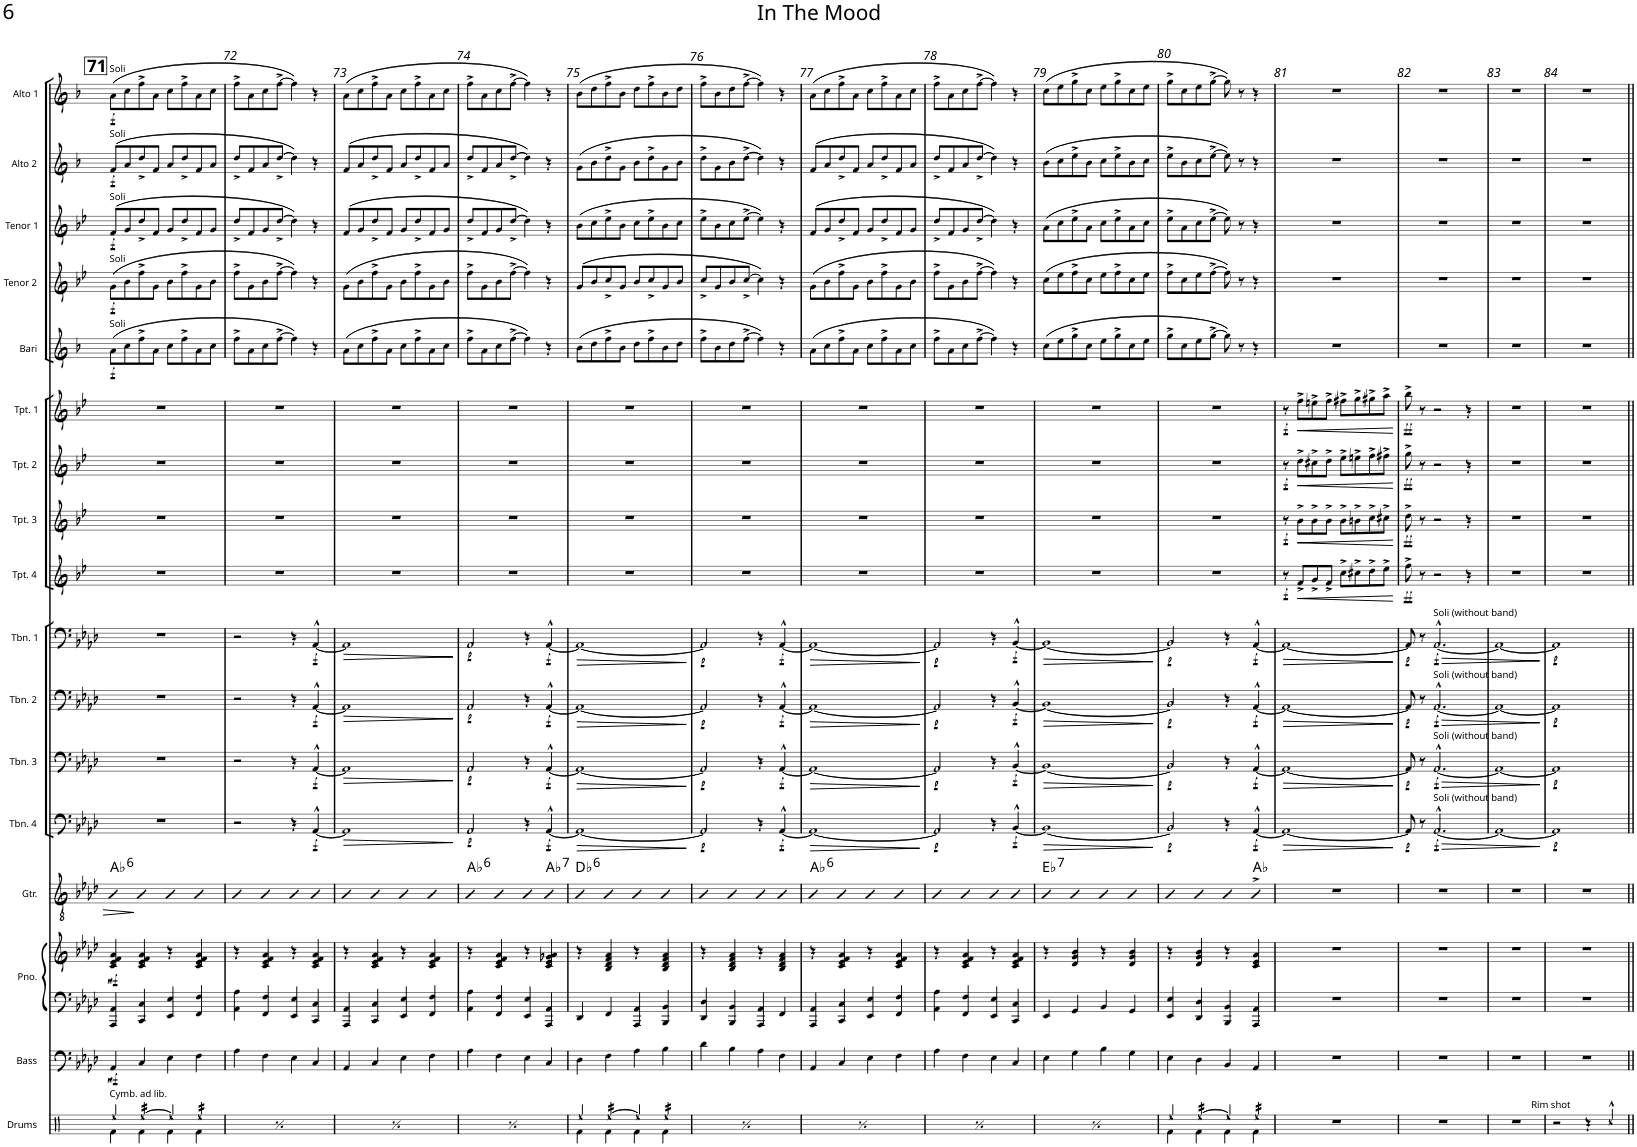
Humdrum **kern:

**kern	**kern	**dynam	**kern	**kern	**dynam	**kern	**harte	**kern	**dynam	**kern	**dynam	**kern	**dynam	**kern	**dynam	**kern	**dynam	**kern	**dynam	**kern	**dynam	**kern	**dynam	**kern	**dynam	**kern	**dynam	**kern	**dynam	**kern	**dynam	**kern	**dynam
*part17	*part16	*part16	*part15	*part15	*part15	*part14	*part14	*part13	*part13	*part12	*part12	*part11	*part11	*part10	*part10	*part9	*part9	*part8	*part8	*part7	*part7	*part6	*part6	*part5	*part5	*part4	*part4	*part3	*part3	*part2	*part2	*part1	*part1
*staff18	*staff17	*staff17	*staff16	*staff15	*staff15/16	*staff14	*	*staff13	*staff13	*staff12	*staff12	*staff11	*staff11	*staff10	*staff10	*staff9	*staff9	*staff8	*staff8	*staff7	*staff7	*staff6	*staff6	*staff5	*staff5	*staff4	*staff4	*staff3	*staff3	*staff2	*staff2	*staff1	*staff1
*I"Drums	*I"Bass	*	*I"Piano	*	*	*I"Guitar	*	*I"Trombone 4	*	*I"Trombone 3	*	*I"Trombone 2	*	*I"Trombone 1	*	*I"Trumpet 4	*	*I"Trumpet 3	*	*I"Trumpet 2	*	*I"Trumpet 1	*	*I"Bari Sax	*	*I"Tenor Sax 2	*	*I"Tenor Sax 1	*	*I"Alto Sax 2	*	*I"Alto Sax 1	*
*I'Drums	*I'Bass	*	*I'Pno.	*	*	*I'Gtr.	*	*I'Tbn. 4	*	*I'Tbn. 3	*	*I'Tbn. 2	*	*I'Tbn. 1	*	*I'Tpt. 4	*	*I'Tpt. 3	*	*I'Tpt. 2	*	*I'Tpt. 1	*	*I'Bari	*	*I'Tenor 2	*	*I'Tenor 1	*	*I'Alto 2	*	*I'Alto 1	*
!!LO:PB:g=z
*clefX	*clefF4	*	*clefF4	*clefG2	*	*clefGv2	*	*clefF4	*	*clefF4	*	*clefF4	*	*clefF4	*	*clefG2	*	*clefG2	*	*clefG2	*	*clefG2	*	*clefG2	*	*clefG2	*	*clefG2	*	*clefG2	*	*clefG2	*
*	*Trd7c12	*	*	*	*	*	*	*	*	*	*	*	*	*	*	*Trd1c2	*	*Trd1c2	*	*Trd1c2	*	*Trd1c2	*	*Trd12c21	*	*Trd8c14	*	*Trd8c14	*	*Trd5c9	*	*Trd5c9	*
*k[]	*k[b-e-a-d-]	*	*k[b-e-a-d-]	*k[b-e-a-d-]	*	*k[b-e-a-d-]	*	*k[b-e-a-d-]	*	*k[b-e-a-d-]	*	*k[b-e-a-d-]	*	*k[b-e-a-d-]	*	*k[b-e-]	*	*k[b-e-]	*	*k[b-e-]	*	*k[b-e-]	*	*k[b-]	*	*k[b-e-]	*	*k[b-e-]	*	*k[b-]	*	*k[b-]	*
*M2/2	*M2/2	*	*M2/2	*M2/2	*	*M2/2	*	*M2/2	*	*M2/2	*	*M2/2	*	*M2/2	*	*M2/2	*	*M2/2	*	*M2/2	*	*M2/2	*	*M2/2	*	*M2/2	*	*M2/2	*	*M2/2	*	*M2/2	*
*met(c|)	*met(c|)	*	*met(c|)	*met(c|)	*	*met(c|)	*	*met(c|)	*	*met(c|)	*	*met(c|)	*	*met(c|)	*	*met(c|)	*	*met(c|)	*	*met(c|)	*	*met(c|)	*	*met(c|)	*	*met(c|)	*	*met(c|)	*	*met(c|)	*	*met(c|)	*
!!LO:REH:place=s1:a:B:rj:fs=18:t=71
=71	=71	=71	=71	=71	=71	=71	=71	=71	=71	=71	=71	=71	=71	=71	=71	=71	=71	=71	=71	=71	=71	=71	=71	=71	=71	=71	=71	=71	=71	=71	=71	=71	=71
*^	*	*	*	*	*	*	*	*	*	*	*	*	*	*	*	*	*	*	*	*	*	*	*	*	*	*	*	*	*	*	*	*	*
!	!	!	!	!	!	!	!	!	!	!	!	!	!	!	!	!	!	!	!	!	!	!	!	!	!	!	!	!	!	!	!	!	!LO:TX:a:t=Soli	!
!	!	!	!	!	!	!	!	!	!	!	!	!	!	!	!	!	!	!	!	!	!	!	!	!	!	!	!	!	!	!	!LO:TX:a:t=Soli	!	!	!
!	!	!	!	!	!	!	!	!	!	!	!	!	!	!	!	!	!	!	!	!	!	!	!	!	!	!	!	!	!LO:TX:a:t=Soli	!	!	!	!	!
!	!	!	!	!	!	!	!	!	!	!	!	!	!	!	!	!	!	!	!	!	!	!	!	!	!	!	!LO:TX:a:t=Soli	!	!	!	!	!	!	!
!	!	!	!	!	!	!	!	!	!	!	!	!	!	!	!	!	!	!	!	!	!	!	!	!	!LO:TX:a:t=Soli	!	!	!	!	!	!	!	!	!
!LO:TX:a:t=Cymb. ad lib.	!	!	!	!	!	!	!	!	!	!	!	!	!	!	!	!	!	!	!	!	!	!	!	!	!	!	!	!	!	!	!	!	!	!
!	!	!	!LO:DY:b	!	!	!LO:DY:b	!	!LO:H:kt=6	!	!	!	!	!	!	!	!	!	!	!	!	!	!	!	!	!	!LO:DY:b	!	!LO:DY:b	!	!LO:DY:b	!	!LO:DY:b	!	!LO:DY:b
4Ree/	4Rf\	4AA-/	mf	4AAA-/ 4AA-/	4c/ 4e-/ 4f/ 4a-/	mf	4B-	Ab:maj6	1r	.	1r	.	1r	.	1r	.	1r	.	1r	.	1r	.	1r	.	(8a\L	f	(8g\L	f	(8f/L	f	(8f/L	f	(8a\L	f
.	.	.	.	.	.	.	.	.	.	.	.	.	.	.	.	.	.	.	.	.	.	.	.	.	8cc\	.	8b-\	.	8g/	.	8a/	.	8cc\	.
*tremolo	*	*	*	*	*	*	*	*	*	*	*	*	*	*	*	*	*	*	*	*	*	*	*	*	*	*	*	*	*	*	*	*	*	*
[16Ree/LL	4Rf\	4C/	.	4CC/ 4C/	4c/ 4e-/ 4f/ 4a-/	.	4B-	.	.	.	.	.	.	.	.	.	.	.	.	.	.	.	.	.	8ff^\	.	8ff^\	.	8dd^/	.	8dd^/	.	8ff^\	.
16Ree/	.	.	.	.	.	.	.	.	.	.	.	.	.	.	.	.	.	.	.	.	.	.	.	.	.	.	.	.	.	.	.	.	.	.
16Ree/	.	.	.	.	.	.	.	.	.	.	.	.	.	.	.	.	.	.	.	.	.	.	.	.	8a\J	.	8g\J	.	8f/J	.	8f/J	.	8a\J	.
16Ree/JJ	.	.	.	.	.	.	.	.	.	.	.	.	.	.	.	.	.	.	.	.	.	.	.	.	.	.	.	.	.	.	.	.	.	.
*Xtremolo	*	*	*	*	*	*	*	*	*	*	*	*	*	*	*	*	*	*	*	*	*	*	*	*	*	*	*	*	*	*	*	*	*	*
4Ree/]	4Rf\	4E-\	.	4EE-/ 4E-/	4r	.	4B-	.	.	.	.	.	.	.	.	.	.	.	.	.	.	.	.	.	8cc\L	.	8b-\L	.	8g/L	.	8a/L	.	8cc\L	.
.	.	.	.	.	.	.	.	.	.	.	.	.	.	.	.	.	.	.	.	.	.	.	.	.	8ff^\	.	8ff^\	.	8dd^/	.	8dd^/	.	8ff^\	.
*tremolo	*	*	*	*	*	*	*	*	*	*	*	*	*	*	*	*	*	*	*	*	*	*	*	*	*	*	*	*	*	*	*	*	*	*
16Ree/LL	4Rf\	4F\	.	4FF/ 4F/	4c/ 4e-/ 4f/ 4a-/	.	4B-	.	.	.	.	.	.	.	.	.	.	.	.	.	.	.	.	.	8a\	.	8g\	.	8f/	.	8f/	.	8a\	.
16Ree/	.	.	.	.	.	.	.	.	.	.	.	.	.	.	.	.	.	.	.	.	.	.	.	.	.	.	.	.	.	.	.	.	.	.
16Ree/	.	.	.	.	.	.	.	.	.	.	.	.	.	.	.	.	.	.	.	.	.	.	.	.	8cc\J	.	8b-\J	.	8g/J	.	8a/J	.	8cc\J	.
16Ree/JJ	.	.	.	.	.	.	.	.	.	.	.	.	.	.	.	.	.	.	.	.	.	.	.	.	.	.	.	.	.	.	.	.	.	.
*Xtremolo	*	*	*	*	*	*	*	*	*	*	*	*	*	*	*	*	*	*	*	*	*	*	*	*	*	*	*	*	*	*	*	*	*	*
=72	=72	=72	=72	=72	=72	=72	=72	=72	=72	=72	=72	=72	=72	=72	=72	=72	=72	=72	=72	=72	=72	=72	=72	=72	=72	=72	=72	=72	=72	=72	=72	=72	=72	=72
!LO:TX:a:t=Cymb. ad lib.	!	!	!	!	!	!	!	!	!	!	!	!	!	!	!	!	!	!	!	!	!	!	!	!	!	!	!	!	!	!	!	!	!	!
4Ree/	4Rf\	4A-\	.	4AA-\ 4A-\	4r	.	4B-	.	2r	.	2r	.	2r	.	2r	.	1r	.	1r	.	1r	.	1r	.	8ff^\L	.	8ff^\L	.	8dd^/L	.	8dd^/L	.	8ff^\L	.
.	.	.	.	.	.	.	.	.	.	.	.	.	.	.	.	.	.	.	.	.	.	.	.	.	8a\	.	8g\	.	8f/	.	8f/	.	8a\	.
*tremolo	*	*	*	*	*	*	*	*	*	*	*	*	*	*	*	*	*	*	*	*	*	*	*	*	*	*	*	*	*	*	*	*	*	*
[16Ree/LL	4Rf\	4F\	.	4FF/ 4F/	4c/ 4e-/ 4f/ 4a-/	.	4B-	.	.	.	.	.	.	.	.	.	.	.	.	.	.	.	.	.	8cc\	.	8b-\	.	8g/	.	8a/	.	8cc\	.
16Ree/	.	.	.	.	.	.	.	.	.	.	.	.	.	.	.	.	.	.	.	.	.	.	.	.	.	.	.	.	.	.	.	.	.	.
16Ree/	.	.	.	.	.	.	.	.	.	.	.	.	.	.	.	.	.	.	.	.	.	.	.	.	[8ff^\J	.	[8ff^\J	.	[8dd^/J	.	[8dd^/J	.	[8ff^\J	.
16Ree/JJ	.	.	.	.	.	.	.	.	.	.	.	.	.	.	.	.	.	.	.	.	.	.	.	.	.	.	.	.	.	.	.	.	.	.
*Xtremolo	*	*	*	*	*	*	*	*	*	*	*	*	*	*	*	*	*	*	*	*	*	*	*	*	*	*	*	*	*	*	*	*	*	*
4Ree/]	4Rf\	4E-\	.	4EE-/ 4E-/	4r	.	4B-	.	4r	.	4r	.	4r	.	4r	.	.	.	.	.	.	.	.	.	4ff\])	.	4ff\])	.	4dd\])	.	4dd\])	.	4ff\])	.
!	!	!	!	!	!	!	!	!	!	!LO:DY:b	!	!LO:DY:b	!	!LO:DY:b	!	!LO:DY:b	!	!	!	!	!	!	!	!	!	!	!	!	!	!	!	!	!	!
*tremolo	*	*	*	*	*	*	*	*	*	*	*	*	*	*	*	*	*	*	*	*	*	*	*	*	*	*	*	*	*	*	*	*	*	*
16Ree/LL	4Rf\	4C/	.	4CC/ 4C/	4c/ 4e-/ 4f/ 4a-/	.	4B-	.	[4AA-^^/	f	[4AA-^^/	f	[4AA-^^/	f	[4AA-^^/	f	.	.	.	.	.	.	.	.	4r	.	4r	.	4r	.	4r	.	4r	.
16Ree/	.	.	.	.	.	.	.	.	.	.	.	.	.	.	.	.	.	.	.	.	.	.	.	.	.	.	.	.	.	.	.	.	.	.
16Ree/	.	.	.	.	.	.	.	.	.	.	.	.	.	.	.	.	.	.	.	.	.	.	.	.	.	.	.	.	.	.	.	.	.	.
16Ree/JJ	.	.	.	.	.	.	.	.	.	.	.	.	.	.	.	.	.	.	.	.	.	.	.	.	.	.	.	.	.	.	.	.	.	.
*Xtremolo	*	*	*	*	*	*	*	*	*	*	*	*	*	*	*	*	*	*	*	*	*	*	*	*	*	*	*	*	*	*	*	*	*	*
=73	=73	=73	=73	=73	=73	=73	=73	=73	=73	=73	=73	=73	=73	=73	=73	=73	=73	=73	=73	=73	=73	=73	=73	=73	=73	=73	=73	=73	=73	=73	=73	=73	=73	=73
!LO:TX:a:t=Cymb. ad lib.	!	!	!	!	!	!	!	!	!	!	!	!	!	!	!	!	!	!	!	!	!	!	!	!	!	!	!	!	!	!	!	!	!	!
!	!	!	!	!	!	!	!	!	!	!LO:HP:b	!	!LO:HP:b	!	!LO:HP:b	!	!LO:HP:b	!	!	!	!	!	!	!	!	!	!	!	!	!	!	!	!	!	!
4Ree/	4Rf\	4AA-/	.	4AAA-/ 4AA-/	4r	.	4B-	.	1AA-]	>	1AA-]	>	1AA-]	>	1AA-]	>	1r	.	1r	.	1r	.	1r	.	(8a\L	.	(8g\L	.	(8f/L	.	(8f/L	.	(8a\L	.
.	.	.	.	.	.	.	.	.	.	.	.	.	.	.	.	.	.	.	.	.	.	.	.	.	8cc\	.	8b-\	.	8g/	.	8a/	.	8cc\	.
*tremolo	*	*	*	*	*	*	*	*	*	*	*	*	*	*	*	*	*	*	*	*	*	*	*	*	*	*	*	*	*	*	*	*	*	*
[16Ree/LL	4Rf\	4C/	.	4CC/ 4C/	4c/ 4e-/ 4f/ 4a-/	.	4B-	.	.	.	.	.	.	.	.	.	.	.	.	.	.	.	.	.	8ff^\	.	8ff^\	.	8dd^/	.	8dd^/	.	8ff^\	.
16Ree/	.	.	.	.	.	.	.	.	.	.	.	.	.	.	.	.	.	.	.	.	.	.	.	.	.	.	.	.	.	.	.	.	.	.
16Ree/	.	.	.	.	.	.	.	.	.	.	.	.	.	.	.	.	.	.	.	.	.	.	.	.	8a\J	.	8g\J	.	8f/J	.	8f/J	.	8a\J	.
16Ree/JJ	.	.	.	.	.	.	.	.	.	.	.	.	.	.	.	.	.	.	.	.	.	.	.	.	.	.	.	.	.	.	.	.	.	.
*Xtremolo	*	*	*	*	*	*	*	*	*	*	*	*	*	*	*	*	*	*	*	*	*	*	*	*	*	*	*	*	*	*	*	*	*	*
4Ree/]	4Rf\	4E-\	.	4EE-/ 4E-/	4r	.	4B-	.	.	.	.	.	.	.	.	.	.	.	.	.	.	.	.	.	8cc\L	.	8b-\L	.	8g/L	.	8a/L	.	8cc\L	.
.	.	.	.	.	.	.	.	.	.	.	.	.	.	.	.	.	.	.	.	.	.	.	.	.	8ff^\	.	8ff^\	.	8dd^/	.	8dd^/	.	8ff^\	.
*tremolo	*	*	*	*	*	*	*	*	*	*	*	*	*	*	*	*	*	*	*	*	*	*	*	*	*	*	*	*	*	*	*	*	*	*
16Ree/LL	4Rf\	4F\	.	4FF/ 4F/	4c/ 4e-/ 4f/ 4a-/	.	4B-	.	.	.	.	.	.	.	.	.	.	.	.	.	.	.	.	.	8a\	.	8g\	.	8f/	.	8f/	.	8a\	.
16Ree/	.	.	.	.	.	.	.	.	.	.	.	.	.	.	.	.	.	.	.	.	.	.	.	.	.	.	.	.	.	.	.	.	.	.
16Ree/	.	.	.	.	.	.	.	.	.	.	.	.	.	.	.	.	.	.	.	.	.	.	.	.	8cc\J	.	8b-\J	.	8g/J	.	8a/J	.	8cc\J	.
16Ree/JJ	.	.	.	.	.	.	.	.	.	.	.	.	.	.	.	.	.	.	.	.	.	.	.	.	.	.	.	.	.	.	.	.	.	.
*Xtremolo	*	*	*	*	*	*	*	*	*	*	*	*	*	*	*	*	*	*	*	*	*	*	*	*	*	*	*	*	*	*	*	*	*	*
*v	*v	*	*	*	*	*	*	*	*	*	*	*	*	*	*	*	*	*	*	*	*	*	*	*	*	*	*	*	*	*	*	*	*	*
.	.	.	.	.	.	.	.	.	]	.	]	.	]	.	]	.	.	.	.	.	.	.	.	.	.	.	.	.	.	.	.	.	.
=74	=74	=74	=74	=74	=74	=74	=74	=74	=74	=74	=74	=74	=74	=74	=74	=74	=74	=74	=74	=74	=74	=74	=74	=74	=74	=74	=74	=74	=74	=74	=74	=74	=74
*^	*	*	*	*	*	*	*	*	*	*	*	*	*	*	*	*	*	*	*	*	*	*	*	*	*	*	*	*	*	*	*	*	*
!LO:TX:a:t=Cymb. ad lib.	!	!	!	!	!	!	!	!	!	!	!	!	!	!	!	!	!	!	!	!	!	!	!	!	!	!	!	!	!	!	!	!	!	!
!	!	!	!	!	!	!	!	!LO:H:kt=6	!	!LO:DY:b	!	!LO:DY:b	!	!LO:DY:b	!	!LO:DY:b	!	!	!	!	!	!	!	!	!	!	!	!	!	!	!	!	!	!
4Ree/	4Rf\	4A-\	.	4AA-\ 4A-\	4r	.	4B-	Ab:maj6	2AA-/	p	2AA-/	p	2AA-/	p	2AA-/	p	1r	.	1r	.	1r	.	1r	.	8ff^\L	.	8ff^\L	.	8dd^/L	.	8dd^/L	.	8ff^\L	.
.	.	.	.	.	.	.	.	.	.	.	.	.	.	.	.	.	.	.	.	.	.	.	.	.	8a\	.	8g\	.	8f/	.	8f/	.	8a\	.
*tremolo	*	*	*	*	*	*	*	*	*	*	*	*	*	*	*	*	*	*	*	*	*	*	*	*	*	*	*	*	*	*	*	*	*	*
[16Ree/LL	4Rf\	4F\	.	4FF/ 4F/	4c/ 4e-/ 4f/ 4a-/	.	4B-	.	.	.	.	.	.	.	.	.	.	.	.	.	.	.	.	.	8cc\	.	8b-\	.	8g/	.	8a/	.	8cc\	.
16Ree/	.	.	.	.	.	.	.	.	.	.	.	.	.	.	.	.	.	.	.	.	.	.	.	.	.	.	.	.	.	.	.	.	.	.
16Ree/	.	.	.	.	.	.	.	.	.	.	.	.	.	.	.	.	.	.	.	.	.	.	.	.	[8ff^\J	.	[8ff^\J	.	[8dd^/J	.	[8dd^/J	.	[8ff^\J	.
16Ree/JJ	.	.	.	.	.	.	.	.	.	.	.	.	.	.	.	.	.	.	.	.	.	.	.	.	.	.	.	.	.	.	.	.	.	.
*Xtremolo	*	*	*	*	*	*	*	*	*	*	*	*	*	*	*	*	*	*	*	*	*	*	*	*	*	*	*	*	*	*	*	*	*	*
4Ree/]	4Rf\	4E-\	.	4EE-/ 4E-/	4r	.	4B-	.	4r	.	4r	.	4r	.	4r	.	.	.	.	.	.	.	.	.	4ff\])	.	4ff\])	.	4dd\])	.	4dd\])	.	4ff\])	.
!	!	!	!	!	!	!	!	!LO:H:kt=7	!	!LO:DY:b	!	!LO:DY:b	!	!LO:DY:b	!	!LO:DY:b	!	!	!	!	!	!	!	!	!	!	!	!	!	!	!	!	!	!
*tremolo	*	*	*	*	*	*	*	*	*	*	*	*	*	*	*	*	*	*	*	*	*	*	*	*	*	*	*	*	*	*	*	*	*	*
16Ree/LL	4Rf\	4C/	.	4AAA-/ 4AA-/	4c/ 4e-/ 4g-X/ 4a-/	.	4B-	Ab:7	[4AA-^^/	f	[4AA-^^/	f	[4AA-^^/	f	[4AA-^^/	f	.	.	.	.	.	.	.	.	4r	.	4r	.	4r	.	4r	.	4r	.
16Ree/	.	.	.	.	.	.	.	.	.	.	.	.	.	.	.	.	.	.	.	.	.	.	.	.	.	.	.	.	.	.	.	.	.	.
16Ree/	.	.	.	.	.	.	.	.	.	.	.	.	.	.	.	.	.	.	.	.	.	.	.	.	.	.	.	.	.	.	.	.	.	.
16Ree/JJ	.	.	.	.	.	.	.	.	.	.	.	.	.	.	.	.	.	.	.	.	.	.	.	.	.	.	.	.	.	.	.	.	.	.
*Xtremolo	*	*	*	*	*	*	*	*	*	*	*	*	*	*	*	*	*	*	*	*	*	*	*	*	*	*	*	*	*	*	*	*	*	*
=75	=75	=75	=75	=75	=75	=75	=75	=75	=75	=75	=75	=75	=75	=75	=75	=75	=75	=75	=75	=75	=75	=75	=75	=75	=75	=75	=75	=75	=75	=75	=75	=75	=75	=75
!	!	!	!	!	!	!	!	!LO:H:kt=6	!	!LO:HP:b	!	!LO:HP:b	!	!LO:HP:b	!	!LO:HP:b	!	!	!	!	!	!	!	!	!	!	!	!	!	!	!	!	!	!
4Ree/	4Rf\	4D-\	.	4DD-/	4r	.	4B-	Db:maj6	1AA-_	>	1AA-_	>	1AA-_	>	1AA-_	>	1r	.	1r	.	1r	.	1r	.	(8b-\L	.	(8g/L	.	(8b-\L	.	(8g\L	.	(8b-\L	.
.	.	.	.	.	.	.	.	.	.	.	.	.	.	.	.	.	.	.	.	.	.	.	.	.	8dd\	.	8b-/	.	8cc\	.	8b-\	.	8dd\	.
*tremolo	*	*	*	*	*	*	*	*	*	*	*	*	*	*	*	*	*	*	*	*	*	*	*	*	*	*	*	*	*	*	*	*	*	*
[16Ree/LL	4Rf\	4F\	.	4FF/	4B-/ 4d-/ 4f/ 4a-/	.	4B-	.	.	.	.	.	.	.	.	.	.	.	.	.	.	.	.	.	8ff^\	.	8cc^/	.	8ee-^\	.	8dd^\	.	8ff^\	.
16Ree/	.	.	.	.	.	.	.	.	.	.	.	.	.	.	.	.	.	.	.	.	.	.	.	.	.	.	.	.	.	.	.	.	.	.
16Ree/	.	.	.	.	.	.	.	.	.	.	.	.	.	.	.	.	.	.	.	.	.	.	.	.	8b-\J	.	8g/J	.	8b-\J	.	8g\J	.	8b-\J	.
16Ree/JJ	.	.	.	.	.	.	.	.	.	.	.	.	.	.	.	.	.	.	.	.	.	.	.	.	.	.	.	.	.	.	.	.	.	.
*Xtremolo	*	*	*	*	*	*	*	*	*	*	*	*	*	*	*	*	*	*	*	*	*	*	*	*	*	*	*	*	*	*	*	*	*	*
4Ree/]	4Rf\	4A-\	.	4AAA-/ 4AA-/	4r	.	4B-	.	.	.	.	.	.	.	.	.	.	.	.	.	.	.	.	.	8dd\L	.	8b-/L	.	8cc\L	.	8b-\L	.	8dd\L	.
.	.	.	.	.	.	.	.	.	.	.	.	.	.	.	.	.	.	.	.	.	.	.	.	.	8ff^\	.	8cc^/	.	8ee-^\	.	8dd^\	.	8ff^\	.
*tremolo	*	*	*	*	*	*	*	*	*	*	*	*	*	*	*	*	*	*	*	*	*	*	*	*	*	*	*	*	*	*	*	*	*	*
16Ree/LL	4Rf\	4B-\	.	4BBB-/ 4BB-/	4B-/ 4d-/ 4f/ 4a-/	.	4B-	.	.	.	.	.	.	.	.	.	.	.	.	.	.	.	.	.	8b-\	.	8g/	.	8b-\	.	8g\	.	8b-\	.
16Ree/	.	.	.	.	.	.	.	.	.	.	.	.	.	.	.	.	.	.	.	.	.	.	.	.	.	.	.	.	.	.	.	.	.	.
16Ree/	.	.	.	.	.	.	.	.	.	.	.	.	.	.	.	.	.	.	.	.	.	.	.	.	8dd\J	.	8b-/J	.	8cc\J	.	8b-\J	.	8dd\J	.
16Ree/JJ	.	.	.	.	.	.	.	.	.	.	.	.	.	.	.	.	.	.	.	.	.	.	.	.	.	.	.	.	.	.	.	.	.	.
*Xtremolo	*	*	*	*	*	*	*	*	*	*	*	*	*	*	*	*	*	*	*	*	*	*	*	*	*	*	*	*	*	*	*	*	*	*
*v	*v	*	*	*	*	*	*	*	*	*	*	*	*	*	*	*	*	*	*	*	*	*	*	*	*	*	*	*	*	*	*	*	*	*
.	.	.	.	.	.	.	.	.	]	.	]	.	]	.	]	.	.	.	.	.	.	.	.	.	.	.	.	.	.	.	.	.	.
=76	=76	=76	=76	=76	=76	=76	=76	=76	=76	=76	=76	=76	=76	=76	=76	=76	=76	=76	=76	=76	=76	=76	=76	=76	=76	=76	=76	=76	=76	=76	=76	=76	=76
*^	*	*	*	*	*	*	*	*	*	*	*	*	*	*	*	*	*	*	*	*	*	*	*	*	*	*	*	*	*	*	*	*	*
!	!	!	!	!	!	!	!	!	!	!LO:DY:b	!	!LO:DY:b	!	!LO:DY:b	!	!LO:DY:b	!	!	!	!	!	!	!	!	!	!	!	!	!	!	!	!	!	!
4Ree/	4Rf\	4d-\	.	4DD-/ 4D-/	4r	.	4B-	.	2AA-/]	p	2AA-/]	p	2AA-/]	p	2AA-/]	p	1r	.	1r	.	1r	.	1r	.	8ff^\L	.	8cc^/L	.	8ee-^\L	.	8dd^\L	.	8ff^\L	.
.	.	.	.	.	.	.	.	.	.	.	.	.	.	.	.	.	.	.	.	.	.	.	.	.	8b-\	.	8g/	.	8b-\	.	8g\	.	8b-\	.
*tremolo	*	*	*	*	*	*	*	*	*	*	*	*	*	*	*	*	*	*	*	*	*	*	*	*	*	*	*	*	*	*	*	*	*	*
[16Ree/LL	4Rf\	4B-\	.	4BBB-/ 4BB-/	4B-/ 4d-/ 4f/ 4a-/	.	4B-	.	.	.	.	.	.	.	.	.	.	.	.	.	.	.	.	.	8dd\	.	8b-/	.	8cc\	.	8b-\	.	8dd\	.
16Ree/	.	.	.	.	.	.	.	.	.	.	.	.	.	.	.	.	.	.	.	.	.	.	.	.	.	.	.	.	.	.	.	.	.	.
16Ree/	.	.	.	.	.	.	.	.	.	.	.	.	.	.	.	.	.	.	.	.	.	.	.	.	[8ff^\J	.	[8cc^/J	.	[8ee-^\J	.	[8dd^\J	.	[8ff^\J	.
16Ree/JJ	.	.	.	.	.	.	.	.	.	.	.	.	.	.	.	.	.	.	.	.	.	.	.	.	.	.	.	.	.	.	.	.	.	.
*Xtremolo	*	*	*	*	*	*	*	*	*	*	*	*	*	*	*	*	*	*	*	*	*	*	*	*	*	*	*	*	*	*	*	*	*	*
4Ree/]	4Rf\	4A-\	.	4AAA-/ 4AA-/	4r	.	4B-	.	4r	.	4r	.	4r	.	4r	.	.	.	.	.	.	.	.	.	4ff\])	.	4cc\])	.	4ee-\])	.	4dd\])	.	4ff\])	.
!	!	!	!	!	!	!	!	!	!	!LO:DY:b	!	!LO:DY:b	!	!LO:DY:b	!	!LO:DY:b	!	!	!	!	!	!	!	!	!	!	!	!	!	!	!	!	!	!
*tremolo	*	*	*	*	*	*	*	*	*	*	*	*	*	*	*	*	*	*	*	*	*	*	*	*	*	*	*	*	*	*	*	*	*	*
16Ree/LL	4Rf\	4F\	.	4FF/	4B-/ 4d-/ 4f/ 4a-/	.	4B-	.	[4AA-^^/	f	[4AA-^^/	f	[4AA-^^/	f	[4AA-^^/	f	.	.	.	.	.	.	.	.	4r	.	4r	.	4r	.	4r	.	4r	.
16Ree/	.	.	.	.	.	.	.	.	.	.	.	.	.	.	.	.	.	.	.	.	.	.	.	.	.	.	.	.	.	.	.	.	.	.
16Ree/	.	.	.	.	.	.	.	.	.	.	.	.	.	.	.	.	.	.	.	.	.	.	.	.	.	.	.	.	.	.	.	.	.	.
16Ree/JJ	.	.	.	.	.	.	.	.	.	.	.	.	.	.	.	.	.	.	.	.	.	.	.	.	.	.	.	.	.	.	.	.	.	.
*Xtremolo	*	*	*	*	*	*	*	*	*	*	*	*	*	*	*	*	*	*	*	*	*	*	*	*	*	*	*	*	*	*	*	*	*	*
=77	=77	=77	=77	=77	=77	=77	=77	=77	=77	=77	=77	=77	=77	=77	=77	=77	=77	=77	=77	=77	=77	=77	=77	=77	=77	=77	=77	=77	=77	=77	=77	=77	=77	=77
!	!	!	!	!	!	!	!	!LO:H:kt=6	!	!LO:HP:b	!	!LO:HP:b	!	!LO:HP:b	!	!LO:HP:b	!	!	!	!	!	!	!	!	!	!	!	!	!	!	!	!	!	!
4Ree/	4Rf\	4AA-/	.	4AAA-/ 4AA-/	4r	.	4B-	Ab:maj6	1AA-_	>	1AA-_	>	1AA-_	>	1AA-_	>	1r	.	1r	.	1r	.	1r	.	(8a\L	.	(8g\L	.	(8f/L	.	(8f/L	.	(8a\L	.
.	.	.	.	.	.	.	.	.	.	.	.	.	.	.	.	.	.	.	.	.	.	.	.	.	8cc\	.	8b-\	.	8g/	.	8a/	.	8cc\	.
*tremolo	*	*	*	*	*	*	*	*	*	*	*	*	*	*	*	*	*	*	*	*	*	*	*	*	*	*	*	*	*	*	*	*	*	*
[16Ree/LL	4Rf\	4C/	.	4CC/ 4C/	4c/ 4e-/ 4f/ 4a-/	.	4B-	.	.	.	.	.	.	.	.	.	.	.	.	.	.	.	.	.	8ff^\	.	8ff^\	.	8dd^/	.	8dd^/	.	8ff^\	.
16Ree/	.	.	.	.	.	.	.	.	.	.	.	.	.	.	.	.	.	.	.	.	.	.	.	.	.	.	.	.	.	.	.	.	.	.
16Ree/	.	.	.	.	.	.	.	.	.	.	.	.	.	.	.	.	.	.	.	.	.	.	.	.	8a\J	.	8g\J	.	8f/J	.	8f/J	.	8a\J	.
16Ree/JJ	.	.	.	.	.	.	.	.	.	.	.	.	.	.	.	.	.	.	.	.	.	.	.	.	.	.	.	.	.	.	.	.	.	.
*Xtremolo	*	*	*	*	*	*	*	*	*	*	*	*	*	*	*	*	*	*	*	*	*	*	*	*	*	*	*	*	*	*	*	*	*	*
4Ree/]	4Rf\	4E-\	.	4EE-/ 4E-/	4r	.	4B-	.	.	.	.	.	.	.	.	.	.	.	.	.	.	.	.	.	8cc\L	.	8b-\L	.	8g/L	.	8a/L	.	8cc\L	.
.	.	.	.	.	.	.	.	.	.	.	.	.	.	.	.	.	.	.	.	.	.	.	.	.	8ff^\	.	8ff^\	.	8dd^/	.	8dd^/	.	8ff^\	.
*tremolo	*	*	*	*	*	*	*	*	*	*	*	*	*	*	*	*	*	*	*	*	*	*	*	*	*	*	*	*	*	*	*	*	*	*
16Ree/LL	4Rf\	4F\	.	4FF/ 4F/	4c/ 4e-/ 4f/ 4a-/	.	4B-	.	.	.	.	.	.	.	.	.	.	.	.	.	.	.	.	.	8a\	.	8g\	.	8f/	.	8f/	.	8a\	.
16Ree/	.	.	.	.	.	.	.	.	.	.	.	.	.	.	.	.	.	.	.	.	.	.	.	.	.	.	.	.	.	.	.	.	.	.
16Ree/	.	.	.	.	.	.	.	.	.	.	.	.	.	.	.	.	.	.	.	.	.	.	.	.	8cc\J	.	8b-\J	.	8g/J	.	8a/J	.	8cc\J	.
16Ree/JJ	.	.	.	.	.	.	.	.	.	.	.	.	.	.	.	.	.	.	.	.	.	.	.	.	.	.	.	.	.	.	.	.	.	.
*Xtremolo	*	*	*	*	*	*	*	*	*	*	*	*	*	*	*	*	*	*	*	*	*	*	*	*	*	*	*	*	*	*	*	*	*	*
*v	*v	*	*	*	*	*	*	*	*	*	*	*	*	*	*	*	*	*	*	*	*	*	*	*	*	*	*	*	*	*	*	*	*	*
.	.	.	.	.	.	.	.	.	]	.	]	.	]	.	]	.	.	.	.	.	.	.	.	.	.	.	.	.	.	.	.	.	.
=78	=78	=78	=78	=78	=78	=78	=78	=78	=78	=78	=78	=78	=78	=78	=78	=78	=78	=78	=78	=78	=78	=78	=78	=78	=78	=78	=78	=78	=78	=78	=78	=78	=78
*^	*	*	*	*	*	*	*	*	*	*	*	*	*	*	*	*	*	*	*	*	*	*	*	*	*	*	*	*	*	*	*	*	*
!	!	!	!	!	!	!	!	!	!	!LO:DY:b	!	!LO:DY:b	!	!LO:DY:b	!	!LO:DY:b	!	!	!	!	!	!	!	!	!	!	!	!	!	!	!	!	!	!
4Ree/	4Rf\	4A-\	.	4AA-\ 4A-\	4r	.	4B-	.	2AA-/]	p	2AA-/]	p	2AA-/]	p	2AA-/]	p	1r	.	1r	.	1r	.	1r	.	8ff^\L	.	8ff^\L	.	8dd^/L	.	8dd^/L	.	8ff^\L	.
.	.	.	.	.	.	.	.	.	.	.	.	.	.	.	.	.	.	.	.	.	.	.	.	.	8a\	.	8g\	.	8f/	.	8f/	.	8a\	.
*tremolo	*	*	*	*	*	*	*	*	*	*	*	*	*	*	*	*	*	*	*	*	*	*	*	*	*	*	*	*	*	*	*	*	*	*
[16Ree/LL	4Rf\	4F\	.	4FF/ 4F/	4c/ 4e-/ 4f/ 4a-/	.	4B-	.	.	.	.	.	.	.	.	.	.	.	.	.	.	.	.	.	8cc\	.	8b-\	.	8g/	.	8a/	.	8cc\	.
16Ree/	.	.	.	.	.	.	.	.	.	.	.	.	.	.	.	.	.	.	.	.	.	.	.	.	.	.	.	.	.	.	.	.	.	.
16Ree/	.	.	.	.	.	.	.	.	.	.	.	.	.	.	.	.	.	.	.	.	.	.	.	.	[8ff^\J	.	[8ff^\J	.	[8dd^/J	.	[8dd^/J	.	[8ff^\J	.
16Ree/JJ	.	.	.	.	.	.	.	.	.	.	.	.	.	.	.	.	.	.	.	.	.	.	.	.	.	.	.	.	.	.	.	.	.	.
*Xtremolo	*	*	*	*	*	*	*	*	*	*	*	*	*	*	*	*	*	*	*	*	*	*	*	*	*	*	*	*	*	*	*	*	*	*
4Ree/]	4Rf\	4E-\	.	4EE-/ 4E-/	4r	.	4B-	.	4r	.	4r	.	4r	.	4r	.	.	.	.	.	.	.	.	.	4ff\])	.	4ff\])	.	4dd\])	.	4dd\])	.	4ff\])	.
!	!	!	!	!	!	!	!	!	!	!LO:DY:b	!	!LO:DY:b	!	!LO:DY:b	!	!LO:DY:b	!	!	!	!	!	!	!	!	!	!	!	!	!	!	!	!	!	!
*tremolo	*	*	*	*	*	*	*	*	*	*	*	*	*	*	*	*	*	*	*	*	*	*	*	*	*	*	*	*	*	*	*	*	*	*
16Ree/LL	4Rf\	4C/	.	4CC/ 4C/	4c/ 4e-/ 4f/ 4a-/	.	4B-	.	[4BB-^^/	f	[4BB-^^/	f	[4BB-^^/	f	[4BB-^^/	f	.	.	.	.	.	.	.	.	4r	.	4r	.	4r	.	4r	.	4r	.
16Ree/	.	.	.	.	.	.	.	.	.	.	.	.	.	.	.	.	.	.	.	.	.	.	.	.	.	.	.	.	.	.	.	.	.	.
16Ree/	.	.	.	.	.	.	.	.	.	.	.	.	.	.	.	.	.	.	.	.	.	.	.	.	.	.	.	.	.	.	.	.	.	.
16Ree/JJ	.	.	.	.	.	.	.	.	.	.	.	.	.	.	.	.	.	.	.	.	.	.	.	.	.	.	.	.	.	.	.	.	.	.
*Xtremolo	*	*	*	*	*	*	*	*	*	*	*	*	*	*	*	*	*	*	*	*	*	*	*	*	*	*	*	*	*	*	*	*	*	*
=79	=79	=79	=79	=79	=79	=79	=79	=79	=79	=79	=79	=79	=79	=79	=79	=79	=79	=79	=79	=79	=79	=79	=79	=79	=79	=79	=79	=79	=79	=79	=79	=79	=79	=79
!	!	!	!	!	!	!	!	!LO:H:kt=7	!	!LO:HP:b	!	!LO:HP:b	!	!LO:HP:b	!	!LO:HP:b	!	!	!	!	!	!	!	!	!	!	!	!	!	!	!	!	!	!
4Ree/	4Rf\	4E-\	.	4EE-/	4r	.	4B-	Eb:7	1BB-_	>	1BB-_	>	1BB-_	>	1BB-_	>	1r	.	1r	.	1r	.	1r	.	(8cc\L	.	(8cc\L	.	(8a\L	.	(8b-\L	.	(8cc\L	.
.	.	.	.	.	.	.	.	.	.	.	.	.	.	.	.	.	.	.	.	.	.	.	.	.	8ee\	.	8ee-\	.	8cc\	.	8cc\	.	8ee\	.
*tremolo	*	*	*	*	*	*	*	*	*	*	*	*	*	*	*	*	*	*	*	*	*	*	*	*	*	*	*	*	*	*	*	*	*	*
[16Ree/LL	4Rf\	4G\	.	4GG/	4d-/ 4g/ 4b-/	.	4B-	.	.	.	.	.	.	.	.	.	.	.	.	.	.	.	.	.	8gg^\	.	8ff^\	.	8ee-^\	.	8ee^\	.	8gg^\	.
16Ree/	.	.	.	.	.	.	.	.	.	.	.	.	.	.	.	.	.	.	.	.	.	.	.	.	.	.	.	.	.	.	.	.	.	.
16Ree/	.	.	.	.	.	.	.	.	.	.	.	.	.	.	.	.	.	.	.	.	.	.	.	.	8cc\J	.	8cc\J	.	8a\J	.	8b-\J	.	8cc\J	.
16Ree/JJ	.	.	.	.	.	.	.	.	.	.	.	.	.	.	.	.	.	.	.	.	.	.	.	.	.	.	.	.	.	.	.	.	.	.
*Xtremolo	*	*	*	*	*	*	*	*	*	*	*	*	*	*	*	*	*	*	*	*	*	*	*	*	*	*	*	*	*	*	*	*	*	*
4Ree/]	4Rf\	4B-\	.	4BB-/	4r	.	4B-	.	.	.	.	.	.	.	.	.	.	.	.	.	.	.	.	.	8ee\L	.	8ee-\L	.	8cc\L	.	8cc\L	.	8ee\L	.
.	.	.	.	.	.	.	.	.	.	.	.	.	.	.	.	.	.	.	.	.	.	.	.	.	8gg^\	.	8ff^\	.	8ee-^\	.	8ee^\	.	8gg^\	.
*tremolo	*	*	*	*	*	*	*	*	*	*	*	*	*	*	*	*	*	*	*	*	*	*	*	*	*	*	*	*	*	*	*	*	*	*
16Ree/LL	4Rf\	4G\	.	4GG/	4d-/ 4g/ 4b-/	.	4B-	.	.	.	.	.	.	.	.	.	.	.	.	.	.	.	.	.	8cc\	.	8cc\	.	8a\	.	8b-\	.	8cc\	.
16Ree/	.	.	.	.	.	.	.	.	.	.	.	.	.	.	.	.	.	.	.	.	.	.	.	.	.	.	.	.	.	.	.	.	.	.
16Ree/	.	.	.	.	.	.	.	.	.	.	.	.	.	.	.	.	.	.	.	.	.	.	.	.	8ee\J	.	8ee-\J	.	8cc\J	.	8cc\J	.	8ee\J	.
16Ree/JJ	.	.	.	.	.	.	.	.	.	.	.	.	.	.	.	.	.	.	.	.	.	.	.	.	.	.	.	.	.	.	.	.	.	.
*Xtremolo	*	*	*	*	*	*	*	*	*	*	*	*	*	*	*	*	*	*	*	*	*	*	*	*	*	*	*	*	*	*	*	*	*	*
*v	*v	*	*	*	*	*	*	*	*	*	*	*	*	*	*	*	*	*	*	*	*	*	*	*	*	*	*	*	*	*	*	*	*	*
.	.	.	.	.	.	.	.	.	]	.	]	.	]	.	]	.	.	.	.	.	.	.	.	.	.	.	.	.	.	.	.	.	.
=80	=80	=80	=80	=80	=80	=80	=80	=80	=80	=80	=80	=80	=80	=80	=80	=80	=80	=80	=80	=80	=80	=80	=80	=80	=80	=80	=80	=80	=80	=80	=80	=80	=80
*^	*	*	*	*	*	*	*	*	*	*	*	*	*	*	*	*	*	*	*	*	*	*	*	*	*	*	*	*	*	*	*	*	*
!	!	!	!	!	!	!	!	!	!	!LO:DY:b	!	!LO:DY:b	!	!LO:DY:b	!	!LO:DY:b	!	!	!	!	!	!	!	!	!	!	!	!	!	!	!	!	!	!
4Ree/	4Rf\	4E-\	.	4EE-/ 4E-/	4r	.	4B-	.	2BB-/]	p	2BB-/]	p	2BB-/]	p	2BB-/]	p	1r	.	1r	.	1r	.	1r	.	8gg^\L	.	8ff^\L	.	8ee-^\L	.	8ee^\L	.	8gg^\L	.
.	.	.	.	.	.	.	.	.	.	.	.	.	.	.	.	.	.	.	.	.	.	.	.	.	8cc\	.	8cc\	.	8a\	.	8b-\	.	8cc\	.
*tremolo	*	*	*	*	*	*	*	*	*	*	*	*	*	*	*	*	*	*	*	*	*	*	*	*	*	*	*	*	*	*	*	*	*	*
[16Ree/LL	4Rf\	4D-\	.	4DD-/ 4D-/	4d-/ 4g/ 4b-/	.	4B-	.	.	.	.	.	.	.	.	.	.	.	.	.	.	.	.	.	8ee\	.	8ee-\	.	8cc\	.	8cc\	.	8ee\	.
16Ree/	.	.	.	.	.	.	.	.	.	.	.	.	.	.	.	.	.	.	.	.	.	.	.	.	.	.	.	.	.	.	.	.	.	.
16Ree/	.	.	.	.	.	.	.	.	.	.	.	.	.	.	.	.	.	.	.	.	.	.	.	.	[8gg^\J	.	[8ff^\J	.	[8ee-^\J	.	[8ee^\J	.	[8gg^\J	.
16Ree/JJ	.	.	.	.	.	.	.	.	.	.	.	.	.	.	.	.	.	.	.	.	.	.	.	.	.	.	.	.	.	.	.	.	.	.
*Xtremolo	*	*	*	*	*	*	*	*	*	*	*	*	*	*	*	*	*	*	*	*	*	*	*	*	*	*	*	*	*	*	*	*	*	*
4Ree/]	4Rf\	4BB-/	.	4BBB-/ 4BB-/	4r	.	4B-	.	4r	.	4r	.	4r	.	4r	.	.	.	.	.	.	.	.	.	8gg\])	.	8ff\])	.	8ee-\])	.	8ee\])	.	8gg\])	.
.	.	.	.	.	.	.	.	.	.	.	.	.	.	.	.	.	.	.	.	.	.	.	.	.	8r	.	8r	.	8r	.	8r	.	8r	.
!	!	!	!	!	!	!	!	!	!	!LO:DY:b	!	!LO:DY:b	!	!LO:DY:b	!	!LO:DY:b	!	!	!	!	!	!	!	!	!	!	!	!	!	!	!	!	!	!
*tremolo	*	*	*	*	*	*	*	*	*	*	*	*	*	*	*	*	*	*	*	*	*	*	*	*	*	*	*	*	*	*	*	*	*	*
16Ree/LL	4Rf\	4AA-/	.	4AAA-/ 4AA-/	4c/ 4e-/ 4a-/	.	4B-^	Ab:maj	[4AA-^^/	f	[4AA-^^/	f	[4AA-^^/	f	[4AA-^^/	f	.	.	.	.	.	.	.	.	4r	.	4r	.	4r	.	4r	.	4r	.
16Ree/	.	.	.	.	.	.	.	.	.	.	.	.	.	.	.	.	.	.	.	.	.	.	.	.	.	.	.	.	.	.	.	.	.	.
16Ree/	.	.	.	.	.	.	.	.	.	.	.	.	.	.	.	.	.	.	.	.	.	.	.	.	.	.	.	.	.	.	.	.	.	.
16Ree/JJ	.	.	.	.	.	.	.	.	.	.	.	.	.	.	.	.	.	.	.	.	.	.	.	.	.	.	.	.	.	.	.	.	.	.
*Xtremolo	*	*	*	*	*	*	*	*	*	*	*	*	*	*	*	*	*	*	*	*	*	*	*	*	*	*	*	*	*	*	*	*	*	*
=81	=81	=81	=81	=81	=81	=81	=81	=81	=81	=81	=81	=81	=81	=81	=81	=81	=81	=81	=81	=81	=81	=81	=81	=81	=81	=81	=81	=81	=81	=81	=81	=81	=81	=81
!	!	!	!	!	!	!	!	!	!	!LO:HP:b	!	!LO:HP:b	!	!LO:HP:b	!	!LO:HP:b	!	!LO:DY:b	!	!LO:DY:b	!	!LO:DY:b	!	!LO:DY:b	!	!	!	!	!	!	!	!	!	!
*v	*v	*	*	*	*	*	*	*	*	*	*	*	*	*	*	*	*	*	*	*	*	*	*	*	*	*	*	*	*	*	*	*	*	*
1r	1r	.	1r	1r	.	1r	.	1AA-_	>	1AA-_	>	1AA-_	>	1AA-_	>	8r	f	8r	f	8r	f	8r	f	1r	.	1r	.	1r	.	1r	.	1r	.
!	!	!	!	!	!	!	!	!	!	!	!	!	!	!	!	!	!LO:HP:b	!	!LO:HP:b	!	!LO:HP:b	!	!LO:HP:b	!	!	!	!	!	!	!	!	!	!
.	.	.	.	.	.	.	.	.	.	.	.	.	.	.	.	8f^/L	<	8b-^\L	<	8dd^\L	<	8ff^\L	<	.	.	.	.	.	.	.	.	.	.
.	.	.	.	.	.	.	.	.	.	.	.	.	.	.	.	8g^/	.	8b-^\	.	8cc#X^\	.	8een^\	.	.	.	.	.	.	.	.	.	.	.
.	.	.	.	.	.	.	.	.	.	.	.	.	.	.	.	8f^/J	.	8b-^\J	.	8dd^\J	.	8ff^\J	.	.	.	.	.	.	.	.	.	.	.
.	.	.	.	.	.	.	.	.	.	.	.	.	.	.	.	8cc^\L	.	8b-^\L	.	8ee-^\L	.	8ff#X^\L	.	.	.	.	.	.	.	.	.	.	.
.	.	.	.	.	.	.	.	.	.	.	.	.	.	.	.	8cc#X^\	.	8bn^\	.	8een^\	.	8gg^\	.	.	.	.	.	.	.	.	.	.	.
.	.	.	.	.	.	.	.	.	.	.	.	.	.	.	.	8dd^\	.	8cc^\	.	8ff^\	.	8gg#X^\	.	.	.	.	.	.	.	.	.	.	.
.	.	.	.	.	.	.	.	.	.	.	.	.	.	.	.	8ee-^\J	.	8cc#X^\J	.	8ff#X^\J	.	8aa^\J	.	.	.	.	.	.	.	.	.	.	.
.	.	.	.	.	.	.	.	.	]	.	]	.	]	.	]	.	[	.	[	.	[	.	[	.	.	.	.	.	.	.	.	.	.
=82	=82	=82	=82	=82	=82	=82	=82	=82	=82	=82	=82	=82	=82	=82	=82	=82	=82	=82	=82	=82	=82	=82	=82	=82	=82	=82	=82	=82	=82	=82	=82	=82	=82
!	!	!	!	!	!	!	!	!	!LO:DY:b	!	!LO:DY:b	!	!LO:DY:b	!	!LO:DY:b	!	!LO:DY:b	!	!LO:DY:b	!	!LO:DY:b	!	!LO:DY:b	!	!	!	!	!	!	!	!	!	!
1r	1r	.	1r	1r	.	1r	.	8AA-/]	p	8AA-/]	p	8AA-/]	p	8AA-/]	p	8ff^\	ff	8dd^\	ff	8gg^\	ff	8bb-^\	ff	1r	.	1r	.	1r	.	1r	.	1r	.
.	.	.	.	.	.	.	.	8r	.	8r	.	8r	.	8r	.	8r	.	8r	.	8r	.	8r	.	.	.	.	.	.	.	.	.	.	.
!	!	!	!	!	!	!	!	!	!	!	!	!	!	!LO:TX:a:t=Soli (without band)	!	!	!	!	!	!	!	!	!	!	!	!	!	!	!	!	!	!	!
!	!	!	!	!	!	!	!	!	!	!	!	!LO:TX:a:t=Soli (without band)	!	!	!	!	!	!	!	!	!	!	!	!	!	!	!	!	!	!	!	!	!
!	!	!	!	!	!	!	!	!	!	!LO:TX:a:t=Soli (without band)	!	!	!	!	!	!	!	!	!	!	!	!	!	!	!	!	!	!	!	!	!	!	!
!	!	!	!	!	!	!	!	!LO:TX:a:t=Soli (without band)	!	!	!	!	!	!	!	!	!	!	!	!	!	!	!	!	!	!	!	!	!	!	!	!	!
!	!	!	!	!	!	!	!	!	!LO:HP:b	!	!LO:HP:b	!	!LO:HP:b	!	!LO:HP:b	!	!	!	!	!	!	!	!	!	!	!	!	!	!	!	!	!	!
!	!	!	!	!	!	!	!	!	!LO:DY:n=1:b	!	!LO:DY:n=1:b	!	!LO:DY:n=1:b	!	!LO:DY:n=1:b	!	!	!	!	!	!	!	!	!	!	!	!	!	!	!	!	!	!
.	.	.	.	.	.	.	.	[2.AA-^^/	> f	[2.AA-^^/	> f	[2.AA-^^/	> f	[2.AA-^^/	> f	2r	.	2r	.	2r	.	2r	.	.	.	.	.	.	.	.	.	.	.
.	.	.	.	.	.	.	.	.	.	.	.	.	.	.	.	4r	.	4r	.	4r	.	4r	.	.	.	.	.	.	.	.	.	.	.
=83	=83	=83	=83	=83	=83	=83	=83	=83	=83	=83	=83	=83	=83	=83	=83	=83	=83	=83	=83	=83	=83	=83	=83	=83	=83	=83	=83	=83	=83	=83	=83	=83	=83
1r	1r	.	1r	1r	.	1r	.	1AA-_	.	1AA-_	.	1AA-_	.	1AA-_	.	1r	.	1r	.	1r	.	1r	.	1r	.	1r	.	1r	.	1r	.	1r	.
.	.	.	.	.	.	.	.	.	]	.	]	.	]	.	]	.	.	.	.	.	.	.	.	.	.	.	.	.	.	.	.	.	.
=84	=84	=84	=84	=84	=84	=84	=84	=84	=84	=84	=84	=84	=84	=84	=84	=84	=84	=84	=84	=84	=84	=84	=84	=84	=84	=84	=84	=84	=84	=84	=84	=84	=84
!LO:TX:a:t=Rim shot	!	!	!	!	!	!	!	!	!	!	!	!	!	!	!	!	!	!	!	!	!	!	!	!	!	!	!	!	!	!	!	!	!
!	!	!	!	!	!	!	!	!	!LO:DY:b	!	!LO:DY:b	!	!LO:DY:b	!	!LO:DY:b	!	!	!	!	!	!	!	!	!	!	!	!	!	!	!	!	!	!
2r	1r	.	1r	1r	.	1r	.	1AA-]	p	1AA-]	p	1AA-]	p	1AA-]	p	1r	.	1r	.	1r	.	1r	.	1r	.	1r	.	1r	.	1r	.	1r	.
4r	.	.	.	.	.	.	.	.	.	.	.	.	.	.	.	.	.	.	.	.	.	.	.	.	.	.	.	.	.	.	.	.	.
4Rcc^^/	.	.	.	.	.	.	.	.	.	.	.	.	.	.	.	.	.	.	.	.	.	.	.	.	.	.	.	.	.	.	.	.	.
=||	=||	=||	=||	=||	=||	=||	=||	=||	=||	=||	=||	=||	=||	=||	=||	=||	=||	=||	=||	=||	=||	=||	=||	=||	=||	=||	=||	=||	=||	=||	=||	=||	=||
*-	*-	*-	*-	*-	*-	*-	*-	*-	*-	*-	*-	*-	*-	*-	*-	*-	*-	*-	*-	*-	*-	*-	*-	*-	*-	*-	*-	*-	*-	*-	*-	*-	*-
